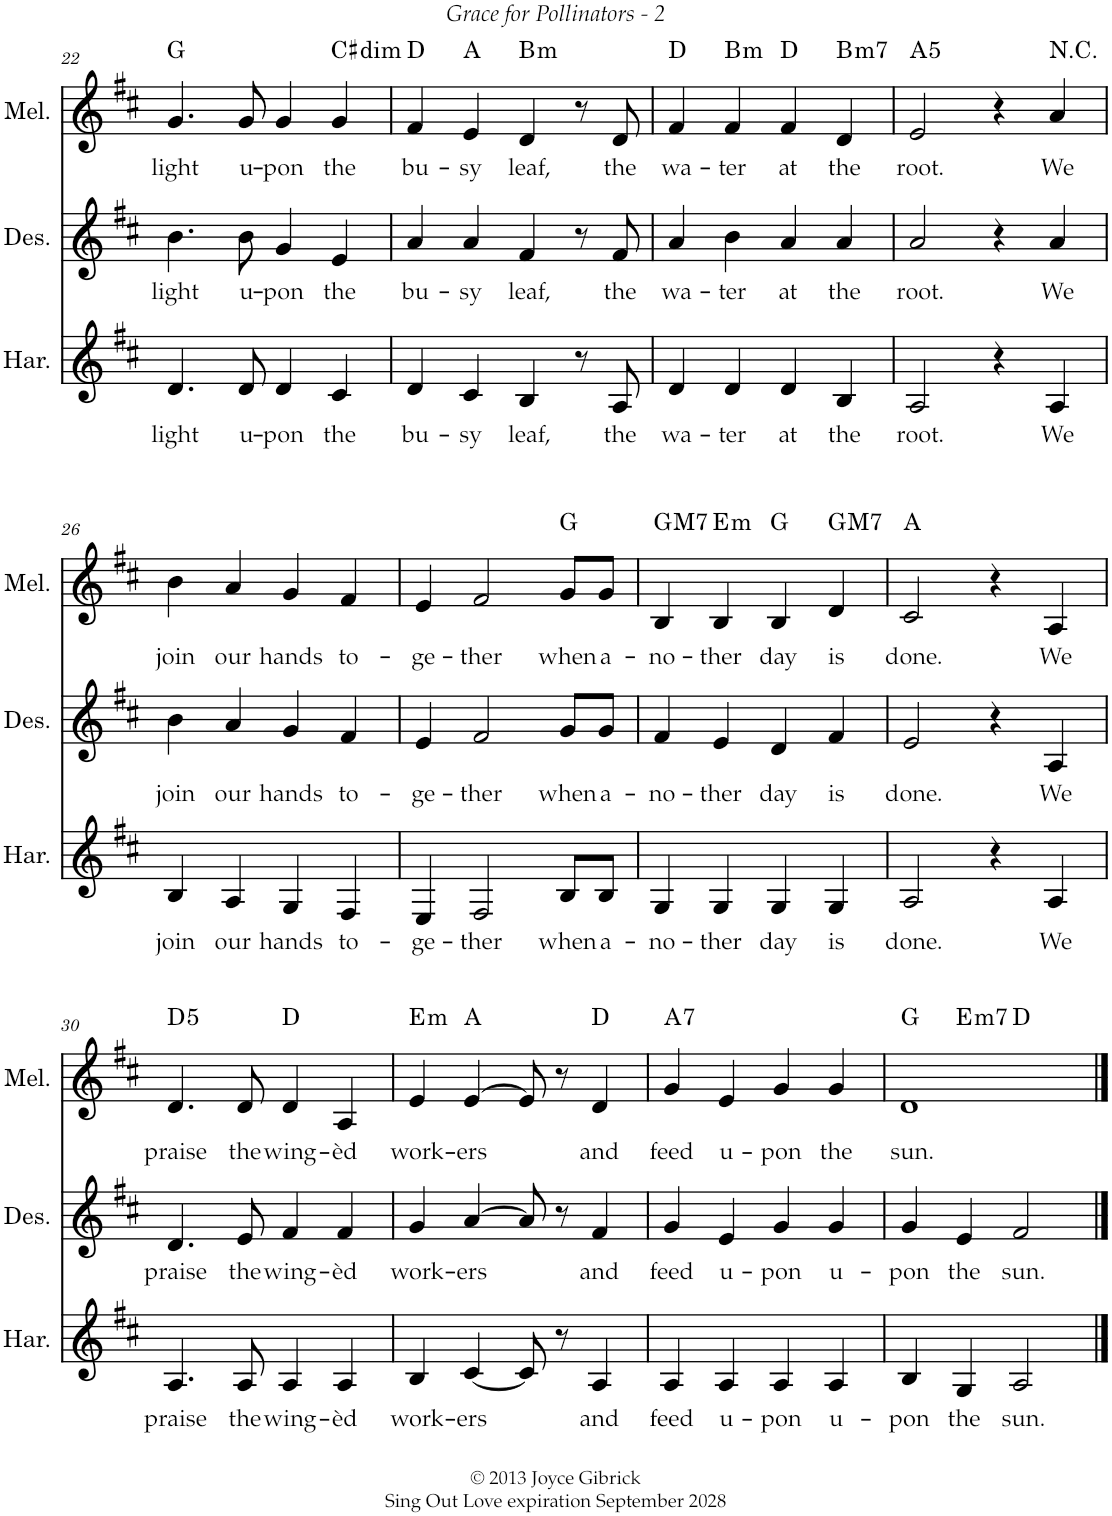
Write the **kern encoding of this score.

**kern	**text	**kern	**text	**kern	**text	**harte
*part3	*part3	*part2	*part2	*part1	*part1	*part1
*staff3	*staff3	*staff2	*staff2	*staff1	*staff1	*
*I"Harmony	*	*I"Descant	*	*I"Melody	*	*
*I'Har.	*	*I'Des.	*	*I'Mel.	*	*
!!LO:PB:g=z
*clefG2	*	*clefG2	*	*clefG2	*	*
*k[f#c#]	*	*k[f#c#]	*	*k[f#c#]	*	*
*M4/4	*	*M4/4	*	*M4/4	*	*
*met(c)	*	*met(c)	*	*met(c)	*	*
=22	=22	=22	=22	=22	=22	=22
!	!LO:LY:b	!	!LO:LY:b	!	!LO:LY:b	!
4.d/	light	4.b\	light	4.g/	light	G:maj
!	!LO:LY:b	!	!LO:LY:b	!	!LO:LY:b	!
8d/	u-	8b\	u-	8g/	u-	.
!	!LO:LY:b	!	!LO:LY:b	!	!LO:LY:b	!
4d/	-pon	4g/	-pon	4g/	-pon	.
!	!LO:LY:b	!	!LO:LY:b	!	!LO:LY:b	!LO:H:kt=dim
4c#/	the	4e/	the	4g/	the	C#:dim
=23	=23	=23	=23	=23	=23	=23
!	!LO:LY:b	!	!LO:LY:b	!	!LO:LY:b	!
4d/	bu-	4a/	bu-	4f#/	bu-	D:maj
!	!LO:LY:b	!	!LO:LY:b	!	!LO:LY:b	!
4c#/	-sy	4a/	-sy	4e/	-sy	A:maj
!	!LO:LY:b	!	!LO:LY:b	!	!LO:LY:b	!LO:H:kt=m
4B/	leaf,	4f#/	leaf,	4d/	leaf,	B:min
8r	.	8r	.	8r	.	.
!	!LO:LY:b	!	!LO:LY:b	!	!LO:LY:b	!
8A/	the	8f#/	the	8d/	the	.
=24	=24	=24	=24	=24	=24	=24
!	!LO:LY:b	!	!LO:LY:b	!	!LO:LY:b	!
4d/	wa-	4a/	wa-	4f#/	wa-	D:maj
!	!LO:LY:b	!	!LO:LY:b	!	!LO:LY:b	!LO:H:kt=m
4d/	-ter	4b\	-ter	4f#/	-ter	B:min
!	!LO:LY:b	!	!LO:LY:b	!	!LO:LY:b	!
4d/	at	4a/	at	4f#/	at	D:maj
!	!LO:LY:b	!	!LO:LY:b	!	!LO:LY:b	!LO:H:kt=m7
4B/	the	4a/	the	4d/	the	B:min7
=25	=25	=25	=25	=25	=25	=25
!	!LO:LY:b	!	!LO:LY:b	!	!LO:LY:b	!LO:H:kt=5
2A/	root.	2a/	root.	2e/	root.	A:(1,5)
4r	.	4r	.	4r	.	.
!	!LO:LY:b	!	!LO:LY:b	!	!LO:LY:b	!LO:H:kt=N.C.
4A/	We	4a/	We	4a/	We	N
!!LO:LB:g=z
=26	=26	=26	=26	=26	=26	=26
!	!LO:LY:b	!	!LO:LY:b	!	!LO:LY:b	!
4B/	join	4b\	join	4b\	join	.
!	!LO:LY:b	!	!LO:LY:b	!	!LO:LY:b	!
4A/	our	4a/	our	4a/	our	.
!	!LO:LY:b	!	!LO:LY:b	!	!LO:LY:b	!
4G/	hands	4g/	hands	4g/	hands	.
!	!LO:LY:b	!	!LO:LY:b	!	!LO:LY:b	!
4F#/	to-	4f#/	to-	4f#/	to-	.
=27	=27	=27	=27	=27	=27	=27
!	!LO:LY:b	!	!LO:LY:b	!	!LO:LY:b	!
4E/	-ge-	4e/	-ge-	4e/	-ge-	.
!	!LO:LY:b	!	!LO:LY:b	!	!LO:LY:b	!
2F#/	-ther	2f#/	-ther	2f#/	-ther	.
!	!LO:LY:b	!	!LO:LY:b	!	!LO:LY:b	!
8B/L	when	8g/L	when	8g/L	when	G:maj
!	!LO:LY:b	!	!LO:LY:b	!	!LO:LY:b	!
8B/J	a-	8g/J	a-	8g/J	a-	.
=28	=28	=28	=28	=28	=28	=28
!	!LO:LY:b	!	!LO:LY:b	!	!LO:LY:b	!LO:H:kt=M7
4G/	-no-	4f#/	-no-	4B/	no-	G:maj7
!	!LO:LY:b	!	!LO:LY:b	!	!LO:LY:b	!LO:H:kt=m
4G/	-ther	4e/	-ther	4B/	-ther	E:min
!	!LO:LY:b	!	!LO:LY:b	!	!LO:LY:b	!
4G/	day	4d/	day	4B/	day	G:maj
!	!LO:LY:b	!	!LO:LY:b	!	!LO:LY:b	!LO:H:kt=M7
4G/	is	4f#/	is	4d/	is	G:maj7
=29	=29	=29	=29	=29	=29	=29
!	!LO:LY:b	!	!LO:LY:b	!	!LO:LY:b	!
2A/	done.	2e/	done.	2c#/	done.	A:maj
4r	.	4r	.	4r	.	.
!	!LO:LY:b	!	!LO:LY:b	!	!LO:LY:b	!
4A/	We	4A/	We	4A/	We	.
!!LO:LB:g=z
=30	=30	=30	=30	=30	=30	=30
!	!LO:LY:b	!	!LO:LY:b	!	!LO:LY:b	!LO:H:kt=5
4.A/	praise	4.d/	praise	4.d/	praise	D:(1,5)
!	!LO:LY:b	!	!LO:LY:b	!	!LO:LY:b	!
8A/	the	8e/	the	8d/	the	.
!	!LO:LY:b	!	!LO:LY:b	!	!LO:LY:b	!
4A/	wing-	4f#/	wing-	4d/	wing-	D:maj
!	!LO:LY:b	!	!LO:LY:b	!	!LO:LY:b	!
4A/	-èd	4f#/	-èd	4A/	-èd	.
=31	=31	=31	=31	=31	=31	=31
!	!LO:LY:b	!	!LO:LY:b	!	!LO:LY:b	!LO:H:kt=m
4B/	work-	4g/	work-	4e/	work-	E:min
!	!LO:LY:b	!	!LO:LY:b	!	!LO:LY:b	!
[<4c#/	-ers	[>4a/	-ers	[>4e/	-ers	A:maj
8c#/]	.	8a/]	.	8e/]	.	.
8r	.	8r	.	8r	.	.
!	!LO:LY:b	!	!LO:LY:b	!	!LO:LY:b	!
4A/	and	4f#/	and	4d/	and	D:maj
=32	=32	=32	=32	=32	=32	=32
!	!LO:LY:b	!	!LO:LY:b	!	!LO:LY:b	!LO:H:kt=7
4A/	feed	4g/	feed	4g/	feed	A:7
!	!LO:LY:b	!	!LO:LY:b	!	!LO:LY:b	!
4A/	u-	4e/	u-	4e/	u-	.
!	!LO:LY:b	!	!LO:LY:b	!	!LO:LY:b	!
4A/	-pon	4g/	-pon	4g/	-pon	.
!	!LO:LY:b	!	!LO:LY:b	!	!LO:LY:b	!
4A/	u-	4g/	u-	4g/	the	.
=33	=33	=33	=33	=33	=33	=33
!	!LO:LY:b	!	!LO:LY:b	!	!LO:LY:b	!
*	*	*	*	*^	*	*
*	*	*	*	*	*^	*	*
4B/	pon	4g/	-pon	1d	4ryy	2ryy	sun.	G:maj
!	!LO:LY:b	!	!LO:LY:b	!	!	!	!	!LO:H:kt=m7
4G/	the	4e/	the	.	2.ryy	.	.	E:min7
!	!LO:LY:b	!	!LO:LY:b	!	!	!	!	!
2A/	sun.	2f#/	sun.	.	.	2ryy	.	D:maj
*	*	*	*	*v	*v	*v	*	*
==	==	==	==	==	==	==
*-	*-	*-	*-	*-	*-	*-
